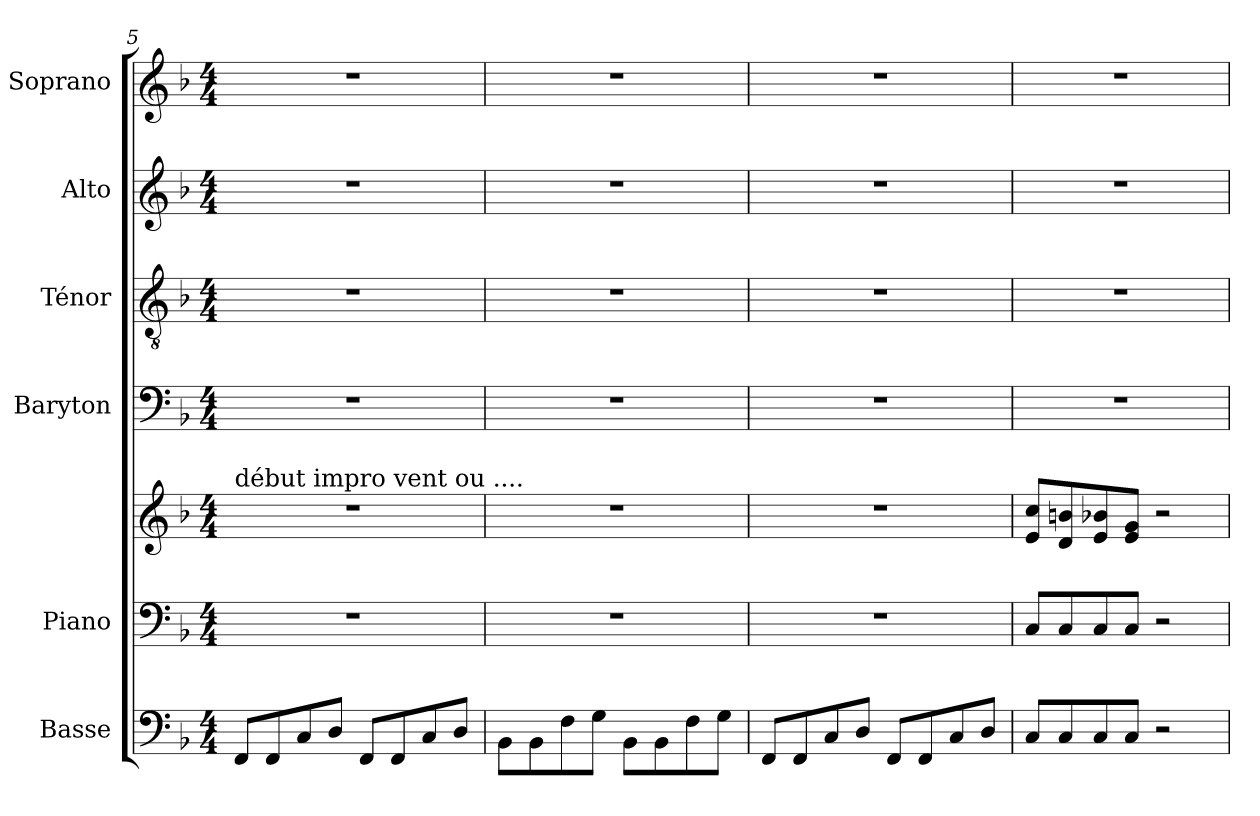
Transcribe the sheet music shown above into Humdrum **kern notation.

**kern	**kern	**kern	**kern	**kern	**kern	**kern
*part6	*part5	*part5	*part4	*part3	*part2	*part1
*staff7	*staff6	*staff5	*staff4	*staff3	*staff2	*staff1
*I"Basse	*I"Piano	*	*I"Baryton	*I"Ténor	*I"Alto	*I"Soprano
*	*I'Pno	*	*I'Bar.	*I'T	*I'A	*I'S
!!LO:LB:g=z
*clefF4	*clefF4	*clefG2	*clefF4	*clefGv2	*clefG2	*clefG2
*ITrd7c12	*	*	*	*	*	*
*k[b-]	*k[b-]	*k[b-]	*k[b-]	*k[b-]	*k[b-]	*k[b-]
*F:	*F:	*F:	*F:	*F:	*F:	*F:
*M4/4	*M4/4	*M4/4	*M4/4	*M4/4	*M4/4	*M4/4
=5	=5	=5	=5	=5	=5	=5
!	!	!LO:TX:a:t=début impro vent ou ....	!	!	!	!
8FFF/L	1r	1r	1r	1r	1r	1r
8FFF/	.	.	.	.	.	.
8CC/	.	.	.	.	.	.
8DD/J	.	.	.	.	.	.
8FFF/L	.	.	.	.	.	.
8FFF/	.	.	.	.	.	.
8CC/	.	.	.	.	.	.
8DD/J	.	.	.	.	.	.
=6	=6	=6	=6	=6	=6	=6
8BBB-\L	1r	1r	1r	1r	1r	1r
8BBB-\	.	.	.	.	.	.
8FF\	.	.	.	.	.	.
8GG\J	.	.	.	.	.	.
8BBB-\L	.	.	.	.	.	.
8BBB-\	.	.	.	.	.	.
8FF\	.	.	.	.	.	.
8GG\J	.	.	.	.	.	.
=7	=7	=7	=7	=7	=7	=7
8FFF/L	1r	1r	1r	1r	1r	1r
8FFF/	.	.	.	.	.	.
8CC/	.	.	.	.	.	.
8DD/J	.	.	.	.	.	.
8FFF/L	.	.	.	.	.	.
8FFF/	.	.	.	.	.	.
8CC/	.	.	.	.	.	.
8DD/J	.	.	.	.	.	.
=8	=8	=8	=8	=8	=8	=8
8CC/L	8C/L	8e/ 8cc/L	1r	1r	1r	1r
8CC/	8C/	8d/ 8bn/	.	.	.	.
8CC/	8C/	8e/ 8b-X/	.	.	.	.
8CC/J	8C/J	8e/ 8g/J	.	.	.	.
2r	2r	2r	.	.	.	.
=	=	=	=	=	=	=
*-	*-	*-	*-	*-	*-	*-
